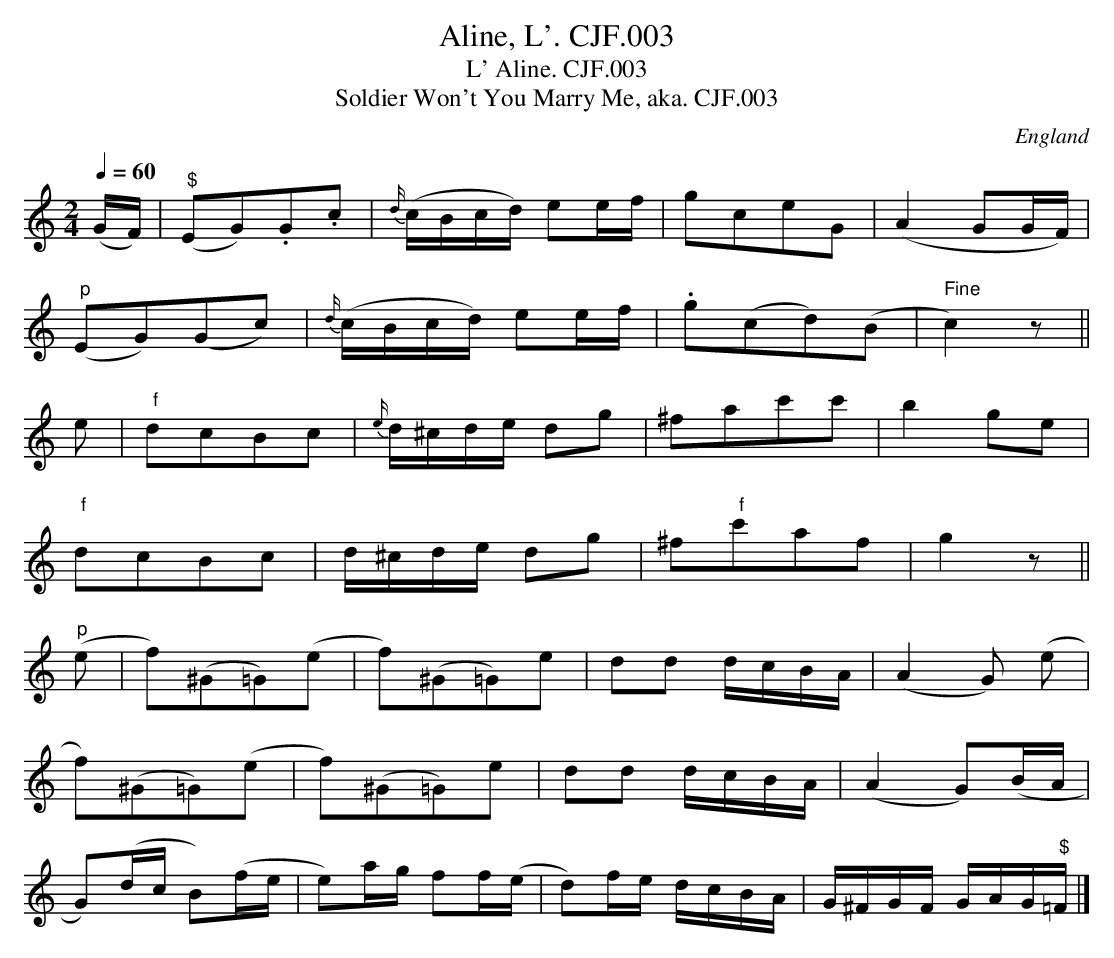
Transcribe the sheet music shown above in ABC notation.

X:1
T:Aline, L'. CJF.003
T:L' Aline. CJF.003
T:Soldier Won't You Marry Me, aka. CJF.003
L:1/8
M:2/4
O:England
Q:1/4=60
K:C
(G/F/)|" $"\
(EG).G.c|{d/}(c/B/c/d/) ee/f/|gceG|(A2GG/F/)|!
" p"(EG)(Gc)|{d/}(c/B/c/d/) ee/f/|.g(cd)(B|" Fine"c2)z||!
e|" f"dcBc|{e/}d/^c/d/e/ dg|^fac'c'|b2ge|!
" f"dcBc|d/^c/d/e/ dg|^f" f"c'af|g2z||!
"p"(e|f)(^G=G)(e|f)(^G=G)e|dd d/c/B/A/|(A2G) (e|!
f)(^G=G)(e|f)(^G=G)e|dd d/c/B/A/|(A2G)(B/A/|!
G)(d/c/ B)(f/e/|e)a/g/ ff/(e/|\
d)f/e/ d/c/B/A/|G/^F/G/F/ G/A/G/" $"=F/|]
